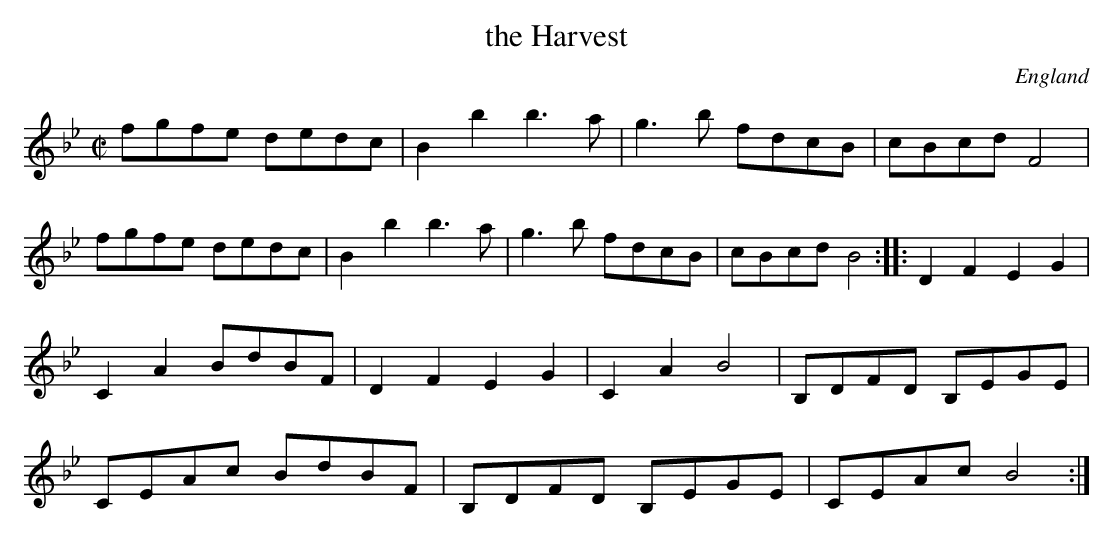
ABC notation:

X:1
T:the Harvest
M:C|
O:England
K:Bb
fgfe dedc| B2b2 b3a| g3b fdcB| cBcd F4|\
fgfe dedc| B2b2 b3a| g3b fdcB| cBcd B4::\
D2F2 E2G2| C2A2 BdBF| D2F2 E2G2| C2A2 B4|\
B,DFD B,EGE| CEAc BdBF| B,DFD B,EGE| CEAc B4:|
